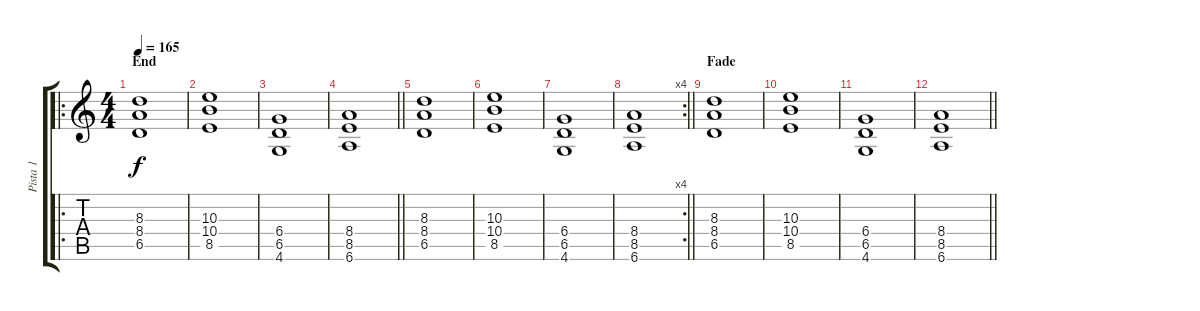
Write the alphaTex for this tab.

\track ("Pista 1" "Pista 1") {instrument distortionguitar}
\staff {score tabs}
\tuning (Eb4 Bb3 Gb3 Db3 Ab2 Eb2) {hide}
\ro
\ts (4 4)
\section ("" "End")
\tempo 165
\clef g2
\ks c
(8.3 8.4 6.5).1{dy f} |
(10.3 10.4 8.5).1 |
(6.4 6.5 4.6).1 |
\barLineRight lightlight
(8.4 8.5 6.6).1 |
(8.3 8.4 6.5).1 |
(10.3 10.4 8.5).1 |
(6.4 6.5 4.6).1 |
\rc 4
\barLineRight lightlight
(8.4 8.5 6.6).1 |
\section ("" "Fade")
(8.3 8.4 6.5).1{volume 0} |
(10.3 10.4 8.5).1 |
(6.4 6.5 4.6).1 |
\barLineRight lightlight
(8.4 8.5 6.6).1
